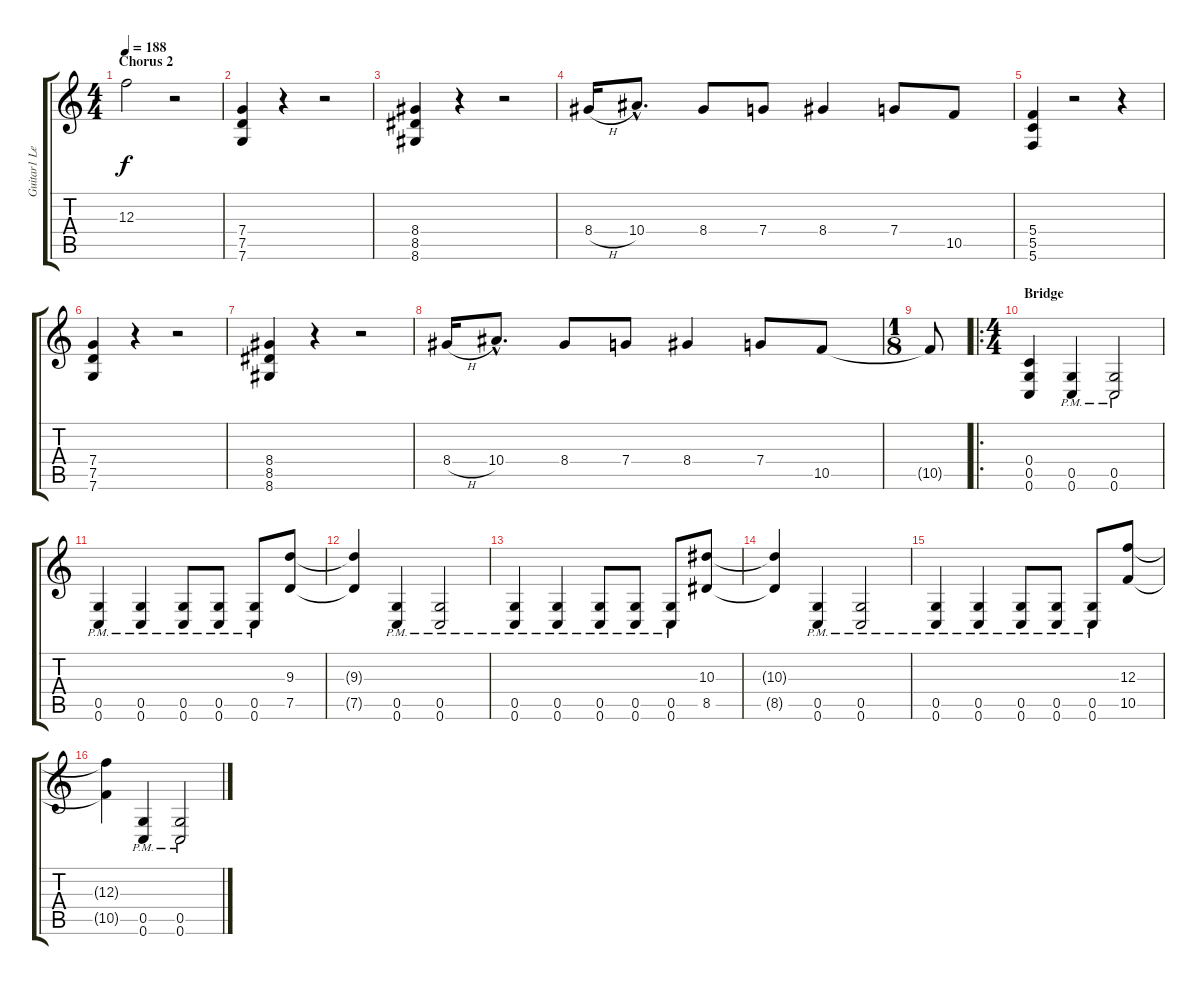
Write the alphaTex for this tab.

\track ("Guitar1 Lead" "Guitar1 Le") {instrument distortionguitar}
\staff {score tabs}
\tuning (D4 A3 F3 C3 G2 C2) {hide}
\ts (4 4)
\section ("" "Chorus 2")
\tempo 188
\clef g2
\ks c
12.3.2{dy f} r.2 |
(7.4 7.5 7.6).4 r.4 r.2 |
(8.4 8.5 8.6).4 r.4 r.2 |
8.4{h}.16 10.4{hac}.8{d} 8.4.8 7.4.8 8.4.4 7.4.8 10.5.8 |
(5.4 5.5 5.6).4 r.2 r.4 |
(7.4 7.5 7.6).4 r.4 r.2 |
(8.4 8.5 8.6).4 r.4 r.2 |
8.4{h}.16 10.4{hac}.8{d} 8.4.8 7.4.8 8.4.4 7.4.8 10.5.8 |
\ts (1 8)
10.5{t}.8 |
\ro
\ts (4 4)
\section ("" "Bridge")
(0.4 0.5 0.6).4 (0.5{pm} 0.6).4 (0.5{pm} 0.6).2 |
(0.5{pm} 0.6).4 (0.5{pm} 0.6).4 (0.5{pm} 0.6).8 (0.5{pm} 0.6).8 (0.5{pm} 0.6).8 (9.3 7.5).8 |
(9.3{t} 7.5{t}).4 (0.5{pm} 0.6).4 (0.5{pm} 0.6).2 |
(0.5{pm} 0.6).4 (0.5{pm} 0.6).4 (0.5{pm} 0.6).8 (0.5{pm} 0.6).8 (0.5{pm} 0.6).8 (10.3 8.5).8 |
(10.3{t} 8.5{t}).4 (0.5{pm} 0.6).4 (0.5{pm} 0.6).2 |
(0.5{pm} 0.6).4 (0.5{pm} 0.6).4 (0.5{pm} 0.6).8 (0.5{pm} 0.6).8 (0.5{pm} 0.6).8 (12.3 10.5).8 |
(12.3{t} 10.5{t}).4 (0.5{pm} 0.6).4 (0.5{pm} 0.6).2
